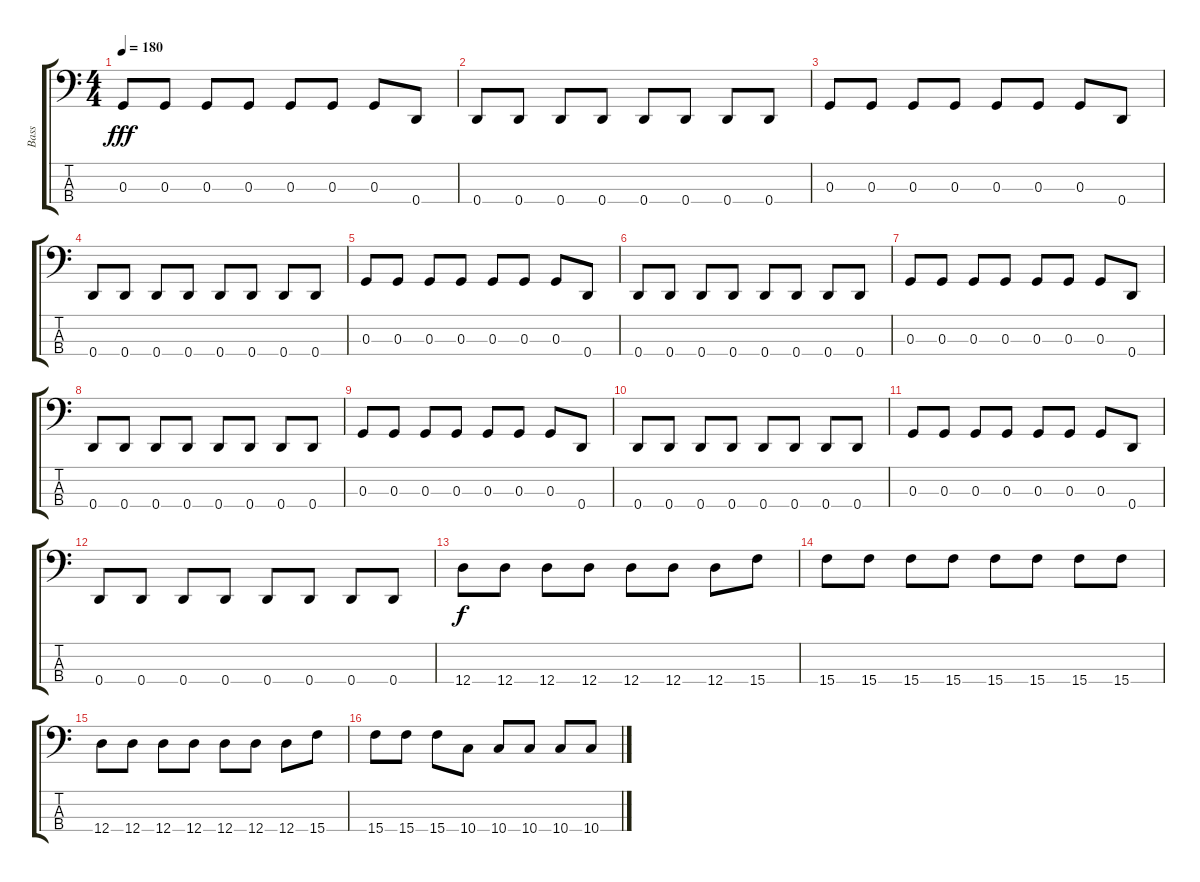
\track ("Bass" "Bass") {instrument electricbasspick}
\staff {score tabs}
\tuning (F2 C2 G1 D1) {hide}
\ts (4 4)
\tempo 180
\clef f4
\ks c
0.3.8{dy fff} 0.3.8 0.3.8 0.3.8 0.3.8 0.3.8 0.3.8 0.4.8 |
0.4.8 0.4.8 0.4.8 0.4.8 0.4.8 0.4.8 0.4.8 0.4.8 |
0.3.8 0.3.8 0.3.8 0.3.8 0.3.8 0.3.8 0.3.8 0.4.8 |
0.4.8 0.4.8 0.4.8 0.4.8 0.4.8 0.4.8 0.4.8 0.4.8 |
0.3.8 0.3.8 0.3.8 0.3.8 0.3.8 0.3.8 0.3.8 0.4.8 |
0.4.8 0.4.8 0.4.8 0.4.8 0.4.8 0.4.8 0.4.8 0.4.8 |
0.3.8 0.3.8 0.3.8 0.3.8 0.3.8 0.3.8 0.3.8 0.4.8 |
0.4.8 0.4.8 0.4.8 0.4.8 0.4.8 0.4.8 0.4.8 0.4.8 |
0.3.8 0.3.8 0.3.8 0.3.8 0.3.8 0.3.8 0.3.8 0.4.8 |
0.4.8 0.4.8 0.4.8 0.4.8 0.4.8 0.4.8 0.4.8 0.4.8 |
0.3.8 0.3.8 0.3.8 0.3.8 0.3.8 0.3.8 0.3.8 0.4.8 |
0.4.8 0.4.8 0.4.8 0.4.8 0.4.8 0.4.8 0.4.8 0.4.8 |
12.4.8{dy f} 12.4.8 12.4.8 12.4.8 12.4.8 12.4.8 12.4.8 15.4.8 |
15.4.8 15.4.8 15.4.8 15.4.8 15.4.8 15.4.8 15.4.8 15.4.8 |
12.4.8 12.4.8 12.4.8 12.4.8 12.4.8 12.4.8 12.4.8 15.4.8 |
15.4.8 15.4.8 15.4.8 10.4.8 10.4.8 10.4.8 10.4.8 10.4.8
